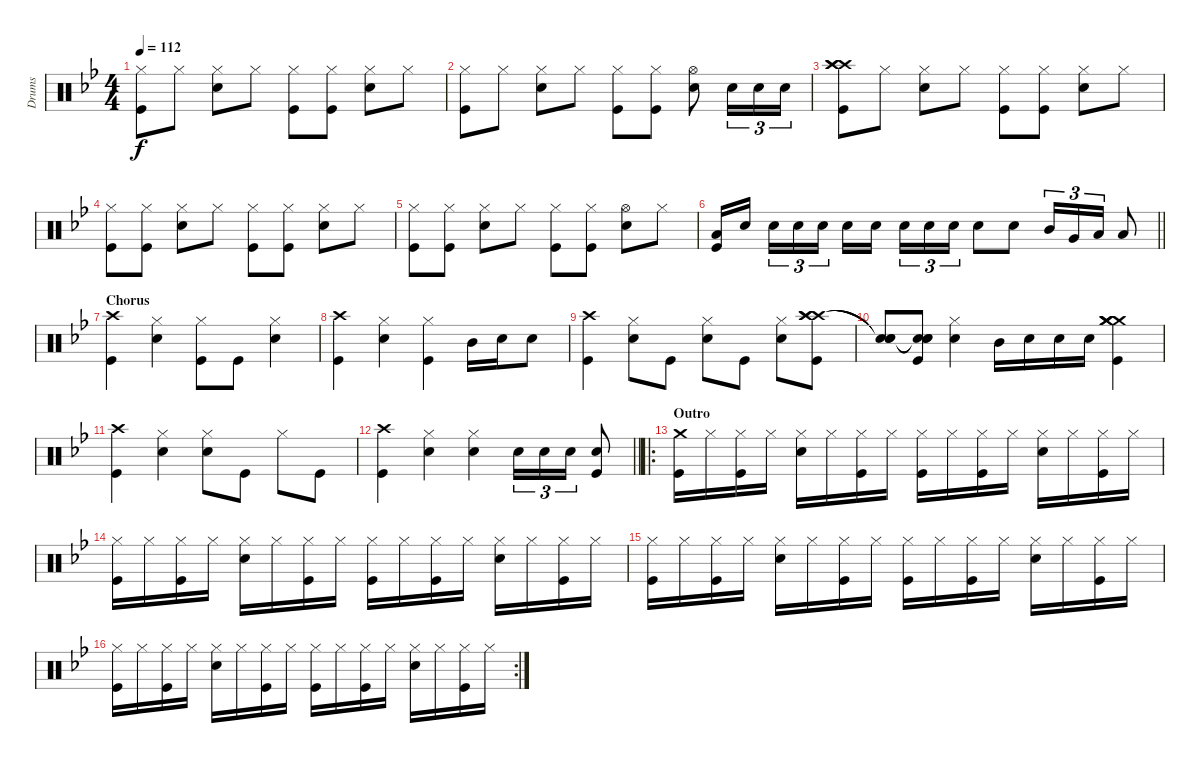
\track ("Drums" "Drums") {instrument percussion}
\staff {score}
\articulation defaults
\ts (4 4)
\tempo 112
\clef neutral
\ks bb
("Hi-Hat (closed)" "Kick (hit)").8{dy f} "Hi-Hat (closed)".8 ("Hi-Hat (closed)" "Snare (hit) 2").8 "Hi-Hat (closed)".8 ("Hi-Hat (closed)" "Kick (hit)").8 ("Hi-Hat (closed)" "Kick (hit)").8 ("Hi-Hat (closed)" "Snare (hit) 2").8 "Hi-Hat (closed)".8 |
("Hi-Hat (closed)" "Kick (hit)").8 "Hi-Hat (closed)".8 ("Hi-Hat (closed)" "Snare (hit) 2").8 "Hi-Hat (closed)".8 ("Hi-Hat (closed)" "Kick (hit)").8 ("Hi-Hat (closed)" "Kick (hit)").8 ("Hi-Hat (open)" "Snare (hit) 2").8 "Snare (hit) 2".16{tu (3 2)} "Snare (hit) 2".16{tu (3 2)} "Snare (hit) 2".16{tu (3 2)} |
("Crash high (hit)" "Crash high (hit)" "Crash high (hit)" "Kick (hit)").8 "Hi-Hat (closed)".8 ("Hi-Hat (closed)" "Snare (hit) 2").8 "Hi-Hat (closed)".8 ("Hi-Hat (closed)" "Kick (hit)").8 ("Hi-Hat (closed)" "Kick (hit)").8 ("Hi-Hat (closed)" "Snare (hit) 2").8 "Hi-Hat (closed)".8 |
("Hi-Hat (closed)" "Kick (hit)").8 ("Hi-Hat (closed)" "Kick (hit)").8 ("Hi-Hat (closed)" "Snare (hit) 2").8 "Hi-Hat (closed)".8 ("Hi-Hat (closed)" "Kick (hit)").8 ("Hi-Hat (closed)" "Kick (hit)").8 ("Hi-Hat (closed)" "Snare (hit) 2").8 "Hi-Hat (closed)".8 |
("Hi-Hat (closed)" "Kick (hit)").8 ("Hi-Hat (closed)" "Kick (hit)").8 ("Hi-Hat (closed)" "Snare (hit) 2").8 "Hi-Hat (closed)".8 ("Hi-Hat (closed)" "Kick (hit)").8 ("Hi-Hat (closed)" "Kick (hit)").8 ("Hi-Hat (open)" "Snare (hit) 2").8 "Hi-Hat (closed)".8 |
\barLineRight lightlight
("Low Tom (hit)" "Kick (hit)").16 "Snare (hit) 2".16{beam splitsecondary} "Snare (hit) 2".16{tu (3 2)} "Snare (hit) 2".16{tu (3 2)} "Snare (hit) 2".16{tu (3 2)} "Snare (hit) 2".16 "Snare (hit) 2".16{beam splitsecondary} "Snare (hit) 2".16{tu (3 2)} "Snare (hit) 2".16{tu (3 2)} "Snare (hit) 2".16{tu (3 2)} "Snare (hit) 2".8 "Snare (hit) 2".8 "Mid Tom (hit)".16{tu (3 2)} "Very Low Tom (hit)".16{tu (3 2)} "Low Tom (hit)".16{tu (3 2)} "Low Tom (hit)".8 |
\section ("" "Chorus")
("Crash high (hit)" "Kick (hit)").4 ("Hi-Hat (closed)" "Snare (hit) 2").4 ("Hi-Hat (closed)" "Kick (hit)").8 "Kick (hit)".8 ("Hi-Hat (closed)" "Snare (hit) 2").4 |
("Crash high (hit)" "Kick (hit)").4 ("Hi-Hat (closed)" "Snare (hit) 2").4 ("Hi-Hat (closed)" "Kick (hit)").4 "Mid Tom (hit)".16 "Snare (hit) 2".16 "Snare (hit) 2".8 |
("Crash high (hit)" "Kick (hit)").4 ("Hi-Hat (closed)" "Snare (hit) 2").8 "Kick (hit)".8 ("Hi-Hat (closed)" "Snare (hit) 2").8 "Kick (hit)".8 ("Hi-Hat (closed)" "Snare (hit) 2").8 ("Crash high (hit)" "Crash high (hit)" "Crash high (hit)" "Kick (hit)").8 |
("Snare (hit)"{t} "Snare (hit)"{t} "Snare (hit)"{t}).8 ("Snare (hit)"{t} "Snare (hit)"{t} "Snare (hit)"{t} "Kick (hit)").8 ("Hi-Hat (closed)" "Snare (hit) 2").4 "Mid Tom (hit)".16 "Snare (hit) 2".16 "Snare (hit) 2".16 "Snare (hit) 2".16 ("Crash medium (hit)" "Crash medium (hit)" "Crash medium (hit)" "Crash medium (hit)" "Kick (hit)").4 |
("Crash high (hit)" "Kick (hit)").4 ("Hi-Hat (closed)" "Snare (hit) 2").4 ("Hi-Hat (closed)" "Snare (hit) 2").8 "Kick (hit)".8 "Hi-Hat (closed)".8 "Kick (hit)".8 |
\barLineRight lightlight
("Crash high (hit)" "Kick (hit)").4 ("Hi-Hat (closed)" "Snare (hit) 2").4 ("Hi-Hat (closed)" "Snare (hit) 2").4 "Snare (hit) 2".16{tu (3 2)} "Snare (hit) 2".16{tu (3 2)} "Snare (hit) 2".16{tu (3 2)} ("Snare (hit) 2" "Kick (hit)").8 |
\ro
\section ("" "Outro")
("Crash medium (hit)" "Kick (hit)").16 "Hi-Hat (closed)".16 ("Hi-Hat (closed)" "Kick (hit)").16 "Hi-Hat (closed)".16 ("Hi-Hat (closed)" "Snare (hit) 2").16 "Hi-Hat (closed)".16 ("Hi-Hat (closed)" "Kick (hit)").16 "Hi-Hat (closed)".16 ("Hi-Hat (closed)" "Kick (hit)").16 "Hi-Hat (closed)".16 ("Hi-Hat (closed)" "Kick (hit)").16 "Hi-Hat (closed)".16 ("Hi-Hat (closed)" "Snare (hit) 2").16 "Hi-Hat (closed)".16 ("Hi-Hat (closed)" "Kick (hit)").16 "Hi-Hat (closed)".16 |
("Hi-Hat (closed)" "Kick (hit)").16 "Hi-Hat (closed)".16 ("Hi-Hat (closed)" "Kick (hit)").16 "Hi-Hat (closed)".16 ("Hi-Hat (closed)" "Snare (hit) 2").16 "Hi-Hat (closed)".16 ("Hi-Hat (closed)" "Kick (hit)").16 "Hi-Hat (closed)".16 ("Hi-Hat (closed)" "Kick (hit)").16 "Hi-Hat (closed)".16 ("Hi-Hat (closed)" "Kick (hit)").16 "Hi-Hat (closed)".16 ("Hi-Hat (closed)" "Snare (hit) 2").16 "Hi-Hat (closed)".16 ("Hi-Hat (closed)" "Kick (hit)").16 "Hi-Hat (closed)".16 |
("Hi-Hat (closed)" "Kick (hit)").16 "Hi-Hat (closed)".16 ("Hi-Hat (closed)" "Kick (hit)").16 "Hi-Hat (closed)".16 ("Hi-Hat (closed)" "Snare (hit) 2").16 "Hi-Hat (closed)".16 ("Hi-Hat (closed)" "Kick (hit)").16 "Hi-Hat (closed)".16 ("Hi-Hat (closed)" "Kick (hit)").16 "Hi-Hat (closed)".16 ("Hi-Hat (closed)" "Kick (hit)").16 "Hi-Hat (closed)".16 ("Hi-Hat (closed)" "Snare (hit) 2").16 "Hi-Hat (closed)".16 ("Hi-Hat (closed)" "Kick (hit)").16 "Hi-Hat (closed)".16 |
\rc 2
("Hi-Hat (closed)" "Kick (hit)").16 "Hi-Hat (closed)".16 ("Hi-Hat (closed)" "Kick (hit)").16 "Hi-Hat (closed)".16 ("Hi-Hat (closed)" "Snare (hit) 2").16 "Hi-Hat (closed)".16 ("Hi-Hat (closed)" "Kick (hit)").16 "Hi-Hat (closed)".16 ("Hi-Hat (closed)" "Kick (hit)").16 "Hi-Hat (closed)".16 ("Hi-Hat (closed)" "Kick (hit)").16 "Hi-Hat (closed)".16 ("Hi-Hat (closed)" "Snare (hit) 2").16 "Hi-Hat (closed)".16 ("Hi-Hat (closed)" "Kick (hit)").16 "Hi-Hat (closed)".16
